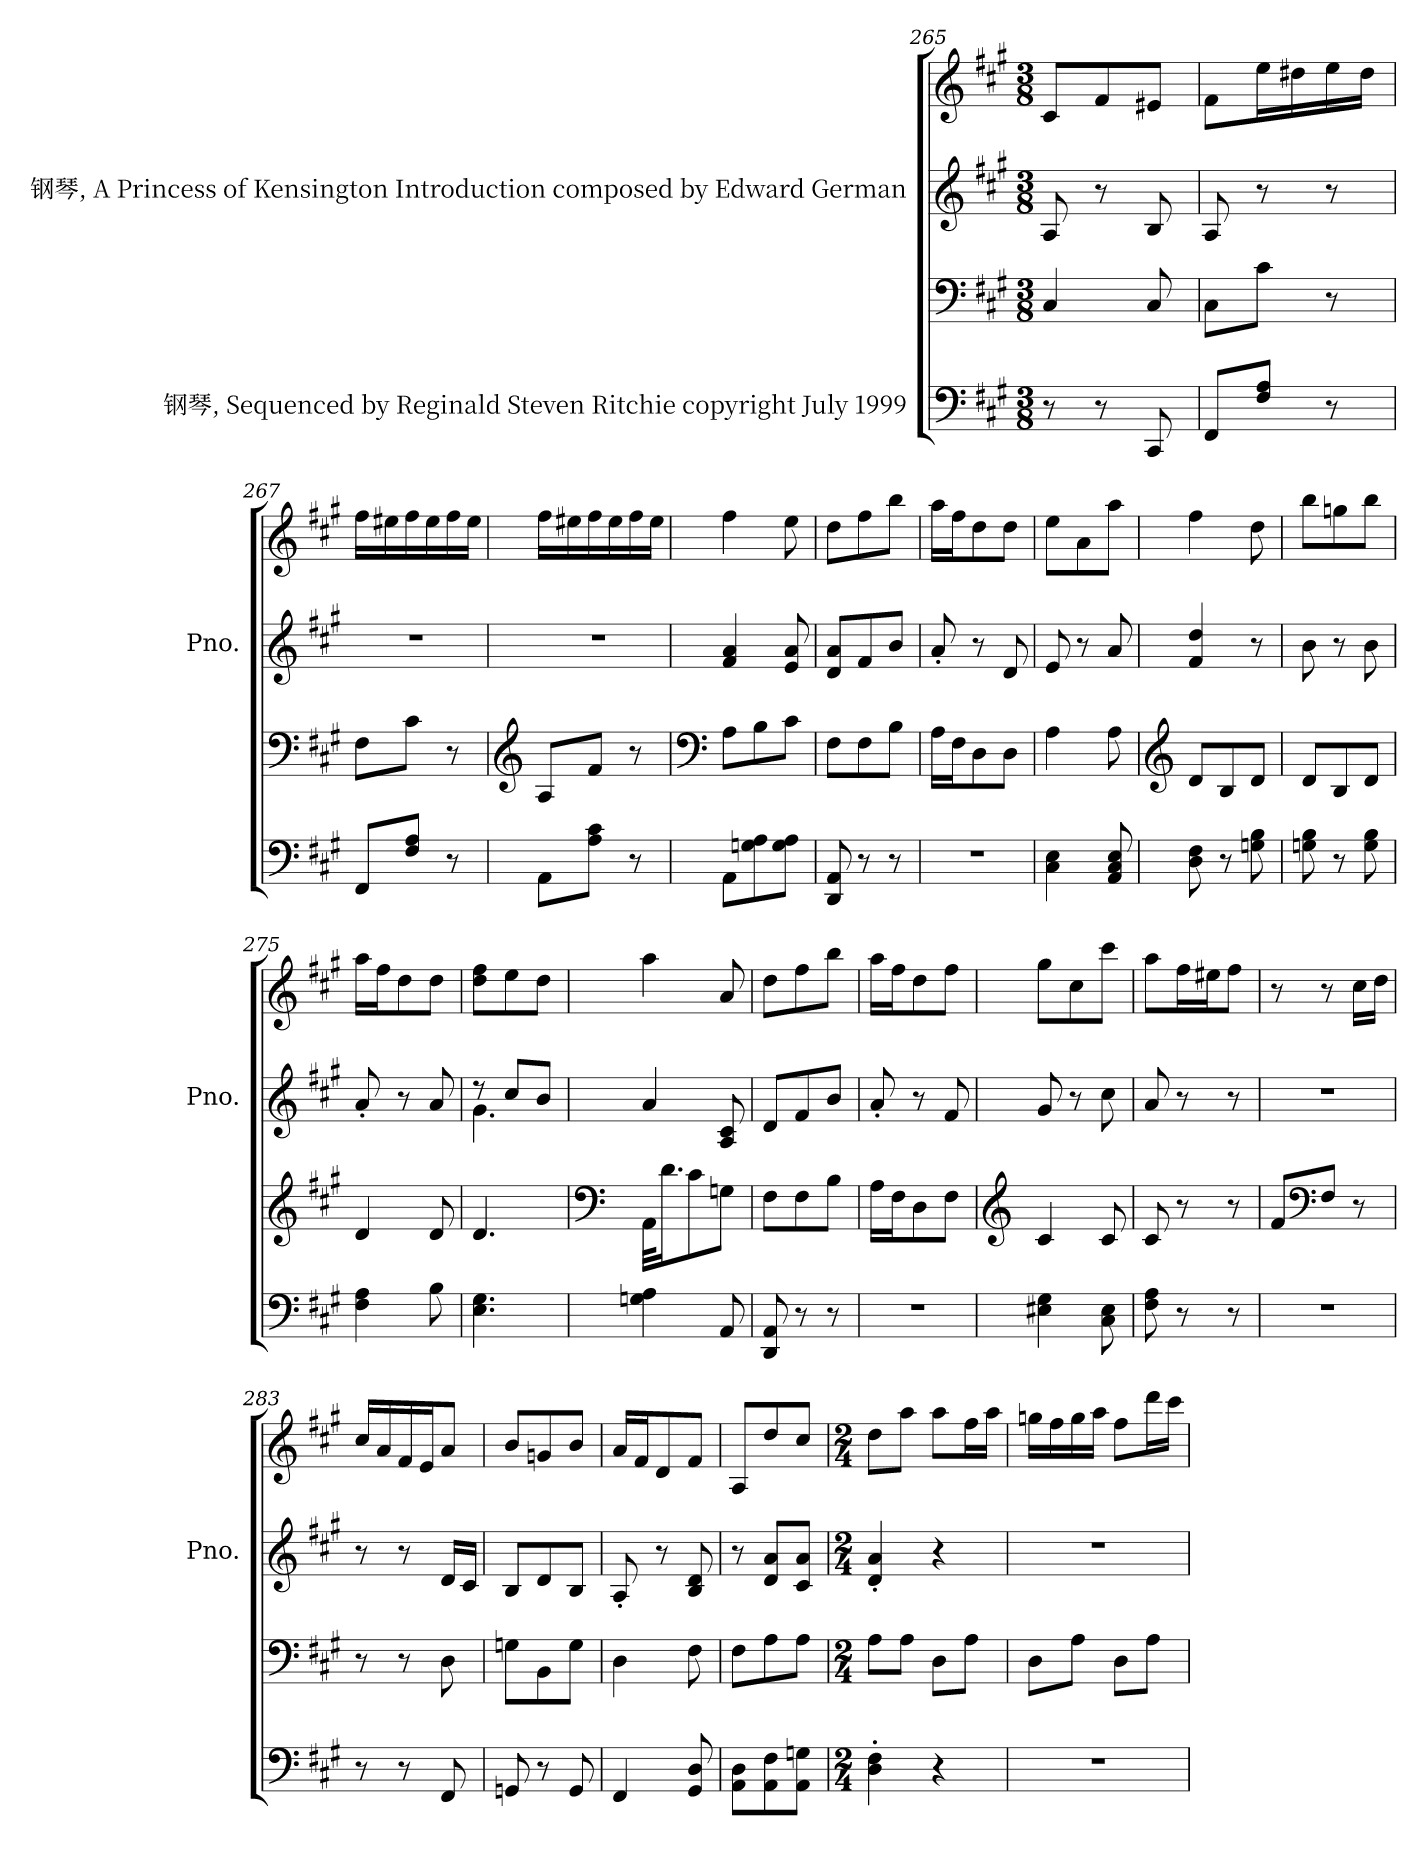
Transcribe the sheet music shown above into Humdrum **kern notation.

**kern	**kern	**kern	**kern
*part2	*part2	*part1	*part1
*staff4	*staff3	*staff2	*staff1
*I"钢琴, Sequenced by Reginald Steven Ritchie copyright July 1999	*	*I"钢琴, A Princess of Kensington Introduction composed by Edward German	*
*	*	*I'Pno.	*
!!LO:PB:g=z
*clefF4	*clefF4	*clefG2	*clefG2
*k[f#c#g#]	*k[f#c#g#]	*k[f#c#g#]	*k[f#c#g#]
*M3/8	*M3/8	*M3/8	*M3/8
=265	=265	=265	=265
8r	4C#/	8A/	8c#/L
8r	.	8r	8f#/
8CC#/	8C#/	8B/	8e#X/J
=266	=266	=266	=266
8FF#/L	8C#\L	8A/	8f#\L
8F#/ 8A/J	8c#\J	8r	16ee\L
.	.	.	16dd#X\
8r	8r	8r	16ee\
.	.	.	16dd#\JJ
=267	=267	=267	=267
8FF#/L	8F#\L	4.r	16ff#\LL
.	.	.	16ee#X\
8F#/ 8A/J	8c#\J	.	16ff#\
.	.	.	16ee#\
8r	8r	.	16ff#\
.	.	.	16ee#\JJ
=268	=268	=268	=268
*	*clefG2	*	*
8AA\L	8A/L	4.r	16ff#\LL
.	.	.	16ee#X\
8A\ 8c#\J	8f#/J	.	16ff#\
.	.	.	16ee#\
8r	8r	.	16ff#\
.	.	.	16ee#\JJ
=269	=269	=269	=269
*	*clefF4	*	*
8AA\L	8A\L	4f#/ 4a/	4ff#\
8Gn\ 8A\	8B\	.	.
8G\ 8A\J	8c#\J	8e/ 8a/	8ee\
!!LO:LB:g=z
=270	=270	=270	=270
8DD/ 8AA/	8F#\L	8d/ 8a/L	8dd\L
8r	8F#\	8f#/	8ff#\
8r	8B\J	8b/J	8bb\J
=271	=271	=271	=271
4.r	16A\LL	8a'/	16aa\LL
.	16F#\J	.	16ff#\J
.	8D\	8r	8dd\
.	8D\J	8d/	8dd\J
=272	=272	=272	=272
4C#\ 4E\	4A\	8e/	8ee\L
.	.	8r	8a\
8AA/ 8C#/ 8E/	8A\	8a/	8aa\J
=273	=273	=273	=273
*	*clefG2	*	*
8D\ 8F#\	8d/L	4f#/ 4dd/	4ff#\
8r	8B/	.	.
8Gn\ 8B\	8d/J	8r	8dd\
=274	=274	=274	=274
8Gn\ 8B\	8d/L	8b\	8bb\L
8r	8B/	8r	8ggn\
8G\ 8B\	8d/J	8b\	8bb\J
=275	=275	=275	=275
4F#\ 4A\	4d/	8a'/	16aa\LL
.	.	.	16ff#\J
.	.	8r	8dd\
8B\	8d/	8a/	8dd\J
=276	=276	=276	=276
*	*	*^	*
4.E\ 4.G#\	4.d/	8r	4.g#\	8dd\ 8ff#\L
.	.	8cc#/L	.	8ee\
.	.	8b/J	.	8dd\J
*	*	*v	*v	*
!!LO:LB:g=z
=277	=277	=277	=277
*	*clefF4	*	*
4Gn\ 4A\	32AA\KLL	4a/	4aa\
.	16.d\J	.	.
.	8c#\	.	.
8AA/	8Gn\J	8A/ 8c#/	8a/
=278	=278	=278	=278
8DD/ 8AA/	8F#\L	8d/L	8dd\L
8r	8F#\	8f#/	8ff#\
8r	8B\J	8b/J	8bb\J
=279	=279	=279	=279
4.r	16A\LL	8a'/	16aa\LL
.	16F#\J	.	16ff#\J
.	8D\	8r	8dd\
.	8F#\J	8f#/	8ff#\J
=280	=280	=280	=280
*	*clefG2	*	*
4E#X\ 4G#\	4c#/	8g#/	8gg#\L
.	.	8r	8cc#\
8C#\ 8E#\	8c#/	8cc#\	8ccc#\J
=281	=281	=281	=281
8F#\ 8A\	8c#/	8a/	8aa\L
8r	8r	8r	16ff#\L
.	.	.	16ee#X\J
8r	8r	8r	8ff#\J
=282	=282	=282	=282
4.r	8f#/L	4.r	8r
*	*clefF4	*	*
.	8F#/J	.	8r
.	8r	.	16cc#\LL
.	.	.	16dd\JJ
!!LO:PB:g=z
=283	=283	=283	=283
8r	8r	8r	16cc#/LL
.	.	.	16a/
8r	8r	8r	16f#/
.	.	.	16e/J
8FF#/	8D\	16d/LL	8a/J
.	.	16c#/JJ	.
=284	=284	=284	=284
8GGn/	8Gn\L	8B/L	8b/L
8r	8BB\	8d/	8gn/
8GG/	8G\J	8B/J	8b/J
=285	=285	=285	=285
4FF#/	4D\	8A'/	16a/LL
.	.	.	16f#/J
.	.	8r	8d/
8GG#/ 8D/	8F#\	8B/ 8d/	8f#/J
=286	=286	=286	=286
8AA\ 8D\L	8F#\L	8r	8A/L
8AA\ 8F#\	8A\	8d/ 8a/L	8dd/
8AA\ 8Gn\J	8A\J	8c#/ 8a/J	8cc#/J
=287	=287	=287	=287
*M2/4	*M2/4	*M2/4	*M2/4
*	*	*	*MM140
4D\' 4F#\'	8A\L	4d/' 4a/'	8dd\L
.	8A\J	.	8aa\J
4r	8D\L	4r	8aa\L
.	8A\J	.	16ff#\L
.	.	.	16aa\JJ
=288	=288	=288	=288
2r	8D\L	2r	16ggn\LL
.	.	.	16ff#\
.	8A\J	.	16gg\
.	.	.	16aa\JJ
.	8D\L	.	8ff#\L
.	8A\J	.	16ddd\L
.	.	.	16ccc#\JJ
=	=	=	=
*-	*-	*-	*-
